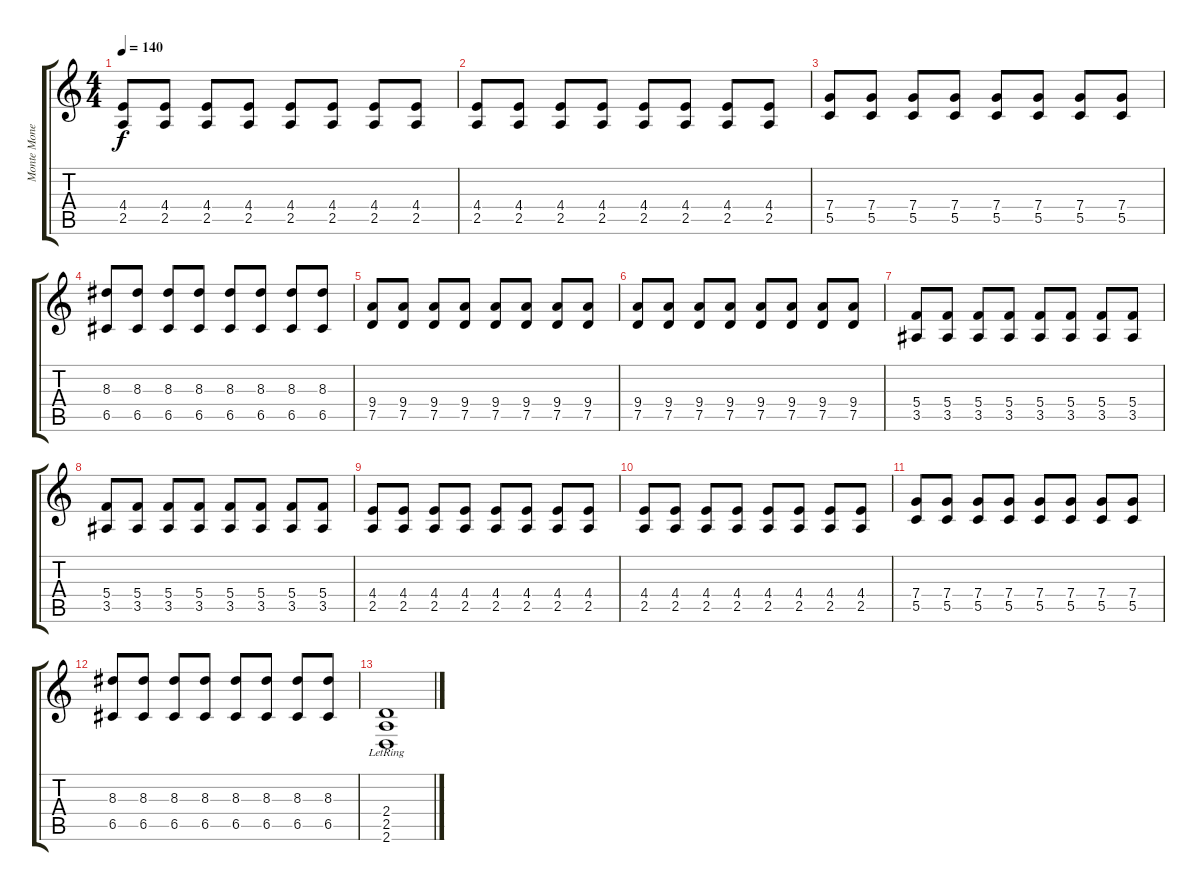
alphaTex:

\track ("Monte Money" "Monte Mone") {instrument distortionguitar}
\staff {score tabs}
\tuning (E4 C4 G3 C3 G2 C2) {hide}
\ts (4 4)
\tempo 140
\clef g2
\ks c
(4.4 2.5).8{dy f} (4.4 2.5).8 (4.4 2.5).8 (4.4 2.5).8 (4.4 2.5).8 (4.4 2.5).8 (4.4 2.5).8 (4.4 2.5).8 |
(4.4 2.5).8 (4.4 2.5).8 (4.4 2.5).8 (4.4 2.5).8 (4.4 2.5).8 (4.4 2.5).8 (4.4 2.5).8 (4.4 2.5).8 |
(7.4 5.5).8 (7.4 5.5).8 (7.4 5.5).8 (7.4 5.5).8 (7.4 5.5).8 (7.4 5.5).8 (7.4 5.5).8 (7.4 5.5).8 |
(8.3 6.5).8 (8.3 6.5).8 (8.3 6.5).8 (8.3 6.5).8 (8.3 6.5).8 (8.3 6.5).8 (8.3 6.5).8 (8.3 6.5).8 |
(9.4 7.5).8 (9.4 7.5).8 (9.4 7.5).8 (9.4 7.5).8 (9.4 7.5).8 (9.4 7.5).8 (9.4 7.5).8 (9.4 7.5).8 |
(9.4 7.5).8 (9.4 7.5).8 (9.4 7.5).8 (9.4 7.5).8 (9.4 7.5).8 (9.4 7.5).8 (9.4 7.5).8 (9.4 7.5).8 |
(5.4 3.5).8 (5.4 3.5).8 (5.4 3.5).8 (5.4 3.5).8 (5.4 3.5).8 (5.4 3.5).8 (5.4 3.5).8 (5.4 3.5).8 |
(5.4 3.5).8 (5.4 3.5).8 (5.4 3.5).8 (5.4 3.5).8 (5.4 3.5).8 (5.4 3.5).8 (5.4 3.5).8 (5.4 3.5).8 |
(4.4 2.5).8 (4.4 2.5).8 (4.4 2.5).8 (4.4 2.5).8 (4.4 2.5).8 (4.4 2.5).8 (4.4 2.5).8 (4.4 2.5).8 |
(4.4 2.5).8 (4.4 2.5).8 (4.4 2.5).8 (4.4 2.5).8 (4.4 2.5).8 (4.4 2.5).8 (4.4 2.5).8 (4.4 2.5).8 |
(7.4 5.5).8 (7.4 5.5).8 (7.4 5.5).8 (7.4 5.5).8 (7.4 5.5).8 (7.4 5.5).8 (7.4 5.5).8 (7.4 5.5).8 |
(8.3 6.5).8 (8.3 6.5).8 (8.3 6.5).8 (8.3 6.5).8 (8.3 6.5).8 (8.3 6.5).8 (8.3 6.5).8 (8.3 6.5).8 |
(2.4{lr} 2.5 2.6).1
